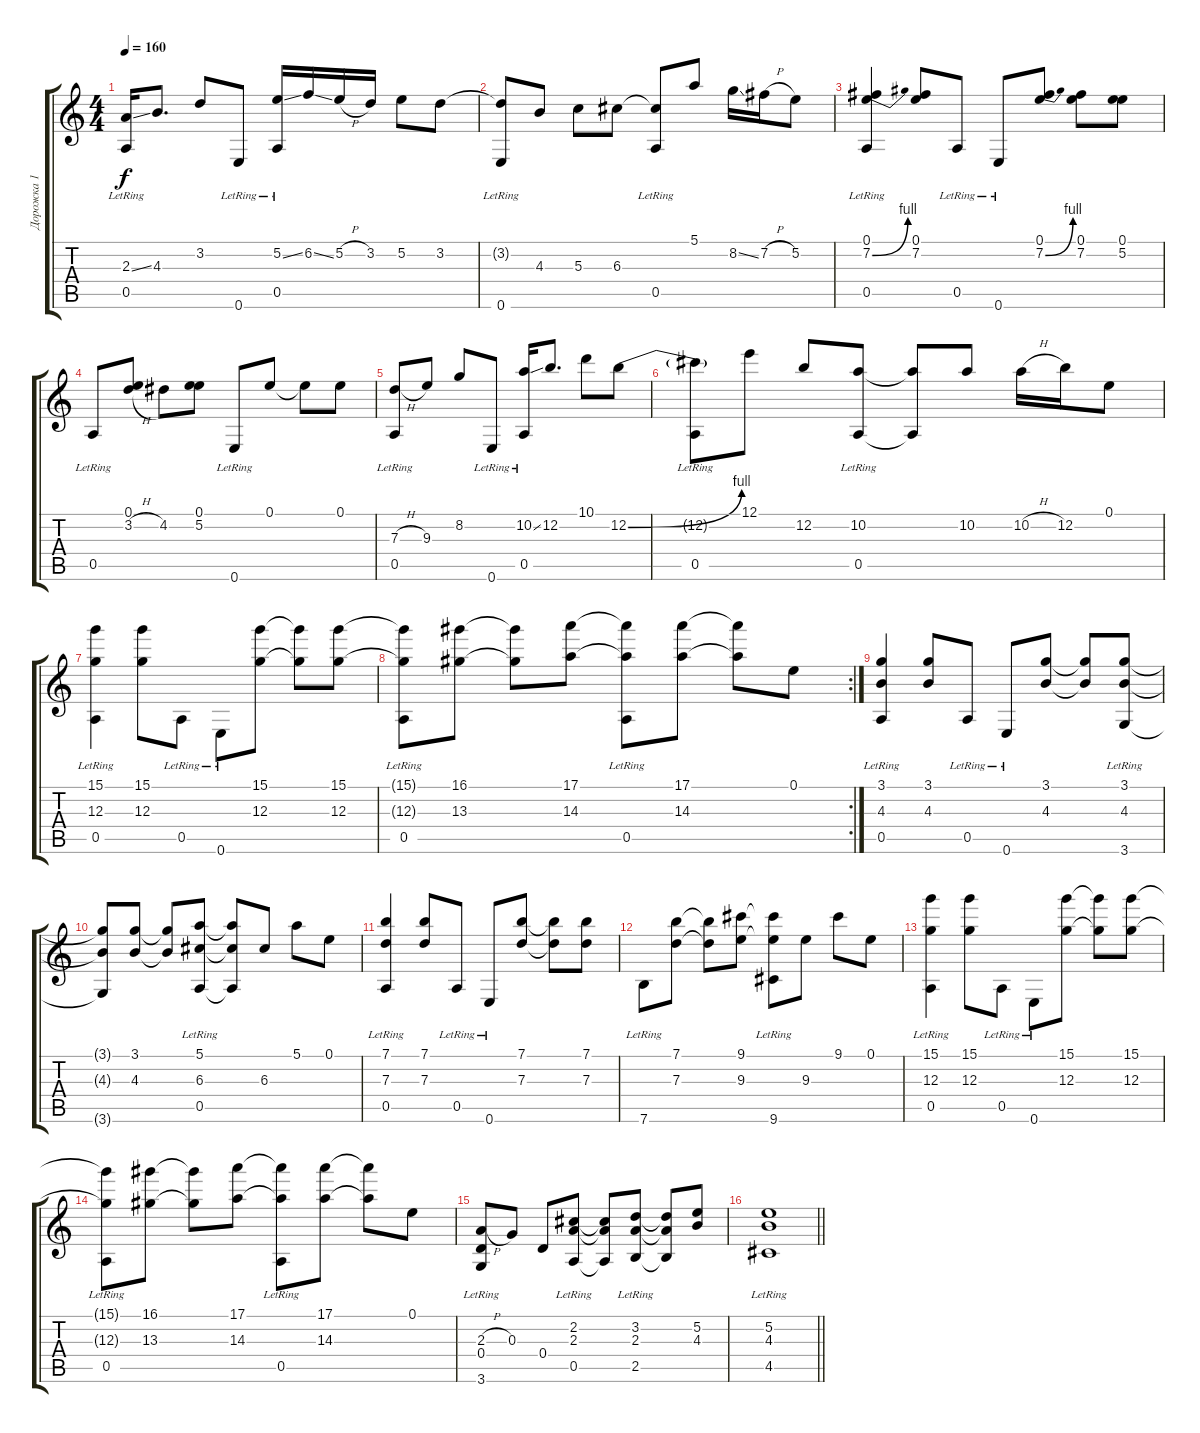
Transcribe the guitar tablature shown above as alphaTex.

\track ("Дорожка 1" "Дорожка 1") {instrument acousticguitarnylon}
\staff {score tabs}
\tuning (E4 B3 G3 D3 A2 E2) {hide}
\ts (4 4)
\tempo 160
\clef g2
\ks c
(2.3{ss} 0.5{lr}).16{dy f} 4.3.8{d} 3.2.8 0.6{lr}.8 (5.2{ss} 0.5{lr}).16 6.2{ss}.16 5.2{h}.16 3.2.16 5.2.8 3.2.8 |
(3.2{t} 0.6{lr}).8 4.3.8 5.3.8 6.3.8 (6.3{t} 0.5{lr}).8 5.1.8 8.2{ss}.16 7.2{h}.16 5.2.8 |
(0.1 7.2{be (bend 0 0 60 4)} 0.5{lr}).4 (0.1 7.2).8 0.5{lr}.8 0.6{lr}.8 (0.1 7.2{be (bend 0 0 60 4)}).8 (0.1 7.2).8 (0.1 5.2).8 |
0.5{lr}.8 (0.1 3.2{h}).8 4.2.8 (0.1 5.2).8 0.6{lr}.8 0.1.8 0.1{t}.8 0.1.8 |
(7.3{h} 0.5{lr}).8 9.3.8 8.2.8 0.6{lr}.8 (10.2{ss} 0.5{lr}).16 12.2.8{d} 10.1.8 12.2{be (bend 0 0 60 4)}.8 |
(12.2{t} 0.5{lr}).8 12.1.8 12.2.8 (10.2 0.5{lr}).8 (10.2{t} 0.5{t}).8 10.2.8 10.2{h}.16 12.2.16 0.1.8 |
(15.1 12.3 0.5{lr}).4 (15.1 12.3).8 0.5{lr}.8 0.6{lr}.8 (15.1 12.3).8 (15.1{t} 12.3{t}).8 (15.1 12.3).8 |
\rc 2
(15.1{t} 12.3{t} 0.5{lr}).8 (16.1 13.3).8 (16.1{t} 13.3{t}).8 (17.1 14.3).8 (17.1{t} 14.3{t} 0.5{lr}).8 (17.1 14.3).8 (17.1{t} 14.3{t}).8 0.1.8 |
(3.1 4.3 0.5{lr}).4 (3.1 4.3).8 0.5{lr}.8 0.6{lr}.8 (3.1 4.3).8 (3.1{t} 4.3{t}).8 (3.1 4.3 3.6{lr}).8 |
(3.1{t} 4.3{t} 3.6{t}).8 (3.1 4.3).8 (3.1{t} 4.3{t}).8 (5.1 6.3 0.5{lr}).8 (5.1{t} 6.3{t} 0.5{t}).8 6.3.8 5.1.8 0.1.8 |
(7.1 7.3 0.5{lr}).4 (7.1 7.3).8 0.5{lr}.8 0.6{lr}.8 (7.1 7.3).8 (7.1{t} 7.3{t}).8 (7.1 7.3).8 |
7.6{lr}.8 (7.1 7.3).8 (7.1{t} 7.3{t}).8 (9.1 9.3).8 (9.1{t} 9.3{t} 9.6{lr}).8 9.3.8 9.1.8 0.1.8 |
(15.1 12.3 0.5{lr}).4 (15.1 12.3).8 0.5{lr}.8 0.6{lr}.8 (15.1 12.3).8 (15.1{t} 12.3{t}).8 (15.1 12.3).8 |
(15.1{t} 12.3{t} 0.5{lr}).8 (16.1 13.3).8 (16.1{t} 13.3{t}).8 (17.1 14.3).8 (17.1{t} 14.3{t} 0.5{lr}).8 (17.1 14.3).8 (17.1{t} 14.3{t}).8 0.1.8 |
(2.3{h} 0.4 3.6{lr}).8 0.3.8 0.4.8 (2.2 2.3 0.5{lr}).8 (2.2{t} 2.3{t} 0.5{t}).8 (3.2 2.3 2.5{lr}).8 (3.2{t} 2.3{t} 2.5{t}).8 (5.2 4.3).8 |
\barLineRight lightlight
(5.2 4.3 4.5{lr}).1
